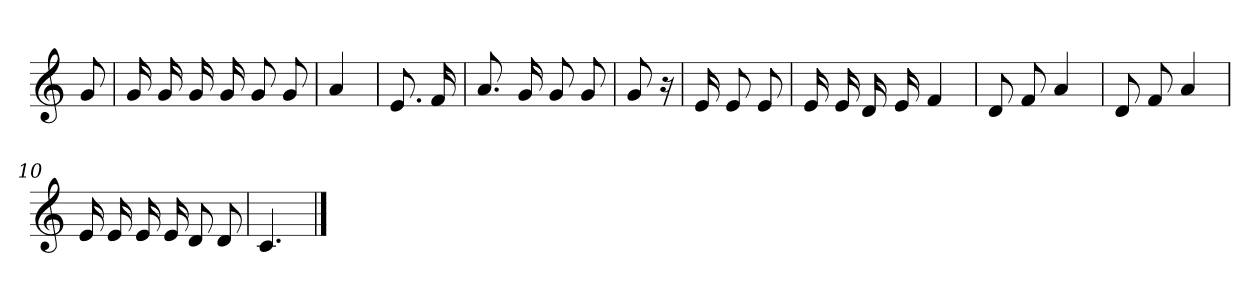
**kern
*part1
*staff1
*clefG2
*k[]
*C:
=
8g
=1
16g
16g
16g
16g
8g
8g
=2
4a
=3
8.e
16f
=4
8.a
16g
8g
8g
=5
8g
16r
=6
16e
8e
8e
=7
16e
16e
16d
16e
4f
=8
8d
8f
4a
=9
8d
8f
4a
=10
16e
16e
16e
16e
8d
8d
=11
4.c
==
*-
